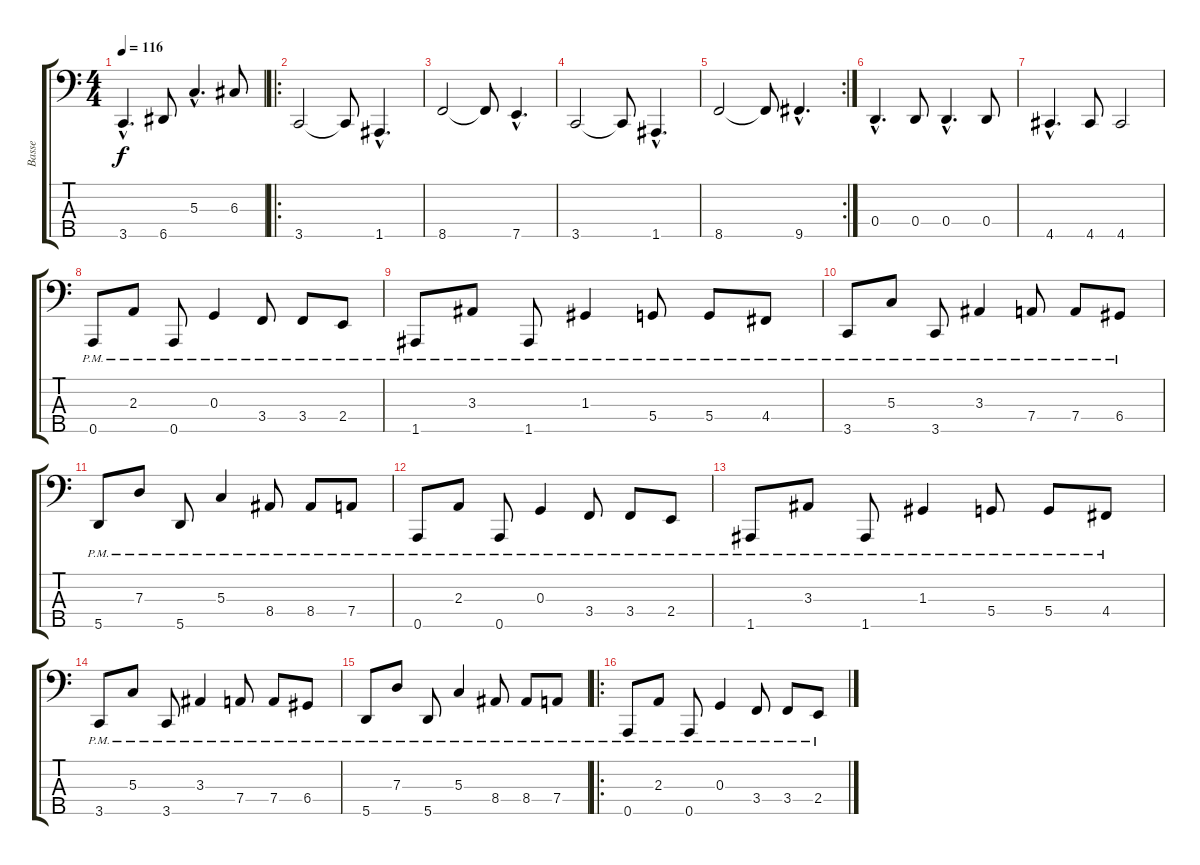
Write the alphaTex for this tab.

\track ("Basse" "Basse") {instrument slapbass2}
\staff {score tabs}
\tuning (F2 C2 G1 D1 A0) {hide}
\ts (4 4)
\tempo 116
\clef f4
\ks c
3.5{hac}.4{d dy f} 6.5.8 5.3{hac}.4{d} 6.3.8 |
\ro
3.5.2 3.5{t}.8 1.5{hac}.4{d} |
8.5.2 8.5{t}.8 7.5{hac}.4{d} |
3.5.2 3.5{t}.8 1.5{hac}.4{d} |
\rc 2
8.5.2 8.5{t}.8 9.5{hac}.4{d} |
0.4{hac}.4{d} 0.4.8 0.4{hac}.4{d} 0.4.8 |
4.5{hac}.4{d} 4.5.8 4.5.2 |
0.5{pm}.8{instrument lead1square} 2.3{pm}.8 0.5{pm}.8 0.3{pm}.4 3.4{pm}.8 3.4{pm}.8 2.4{pm}.8 |
1.5{pm}.8{instrument lead1square} 3.3{pm}.8 1.5{pm}.8 1.3{pm}.4 5.4{pm}.8 5.4{pm}.8 4.4{pm}.8 |
3.5{pm}.8{instrument lead1square} 5.3{pm}.8 3.5{pm}.8 3.3{pm}.4 7.4{pm}.8 7.4{pm}.8 6.4{pm}.8 |
5.5{pm}.8{instrument lead1square} 7.3{pm}.8 5.5{pm}.8 5.3{pm}.4 8.4{pm}.8 8.4{pm}.8 7.4{pm}.8 |
0.5{pm}.8{instrument lead1square} 2.3{pm}.8 0.5{pm}.8 0.3{pm}.4 3.4{pm}.8 3.4{pm}.8 2.4{pm}.8 |
1.5{pm}.8{instrument lead1square} 3.3{pm}.8 1.5{pm}.8 1.3{pm}.4 5.4{pm}.8 5.4{pm}.8 4.4{pm}.8 |
3.5{pm}.8{instrument lead1square} 5.3{pm}.8 3.5{pm}.8 3.3{pm}.4 7.4{pm}.8 7.4{pm}.8 6.4{pm}.8 |
5.5{pm}.8{instrument lead1square} 7.3{pm}.8 5.5{pm}.8 5.3{pm}.4 8.4{pm}.8 8.4{pm}.8 7.4{pm}.8 |
\ro
0.5{pm}.8{instrument lead1square} 2.3{pm}.8 0.5{pm}.8 0.3{pm}.4 3.4{pm}.8 3.4{pm}.8 2.4{pm}.8
